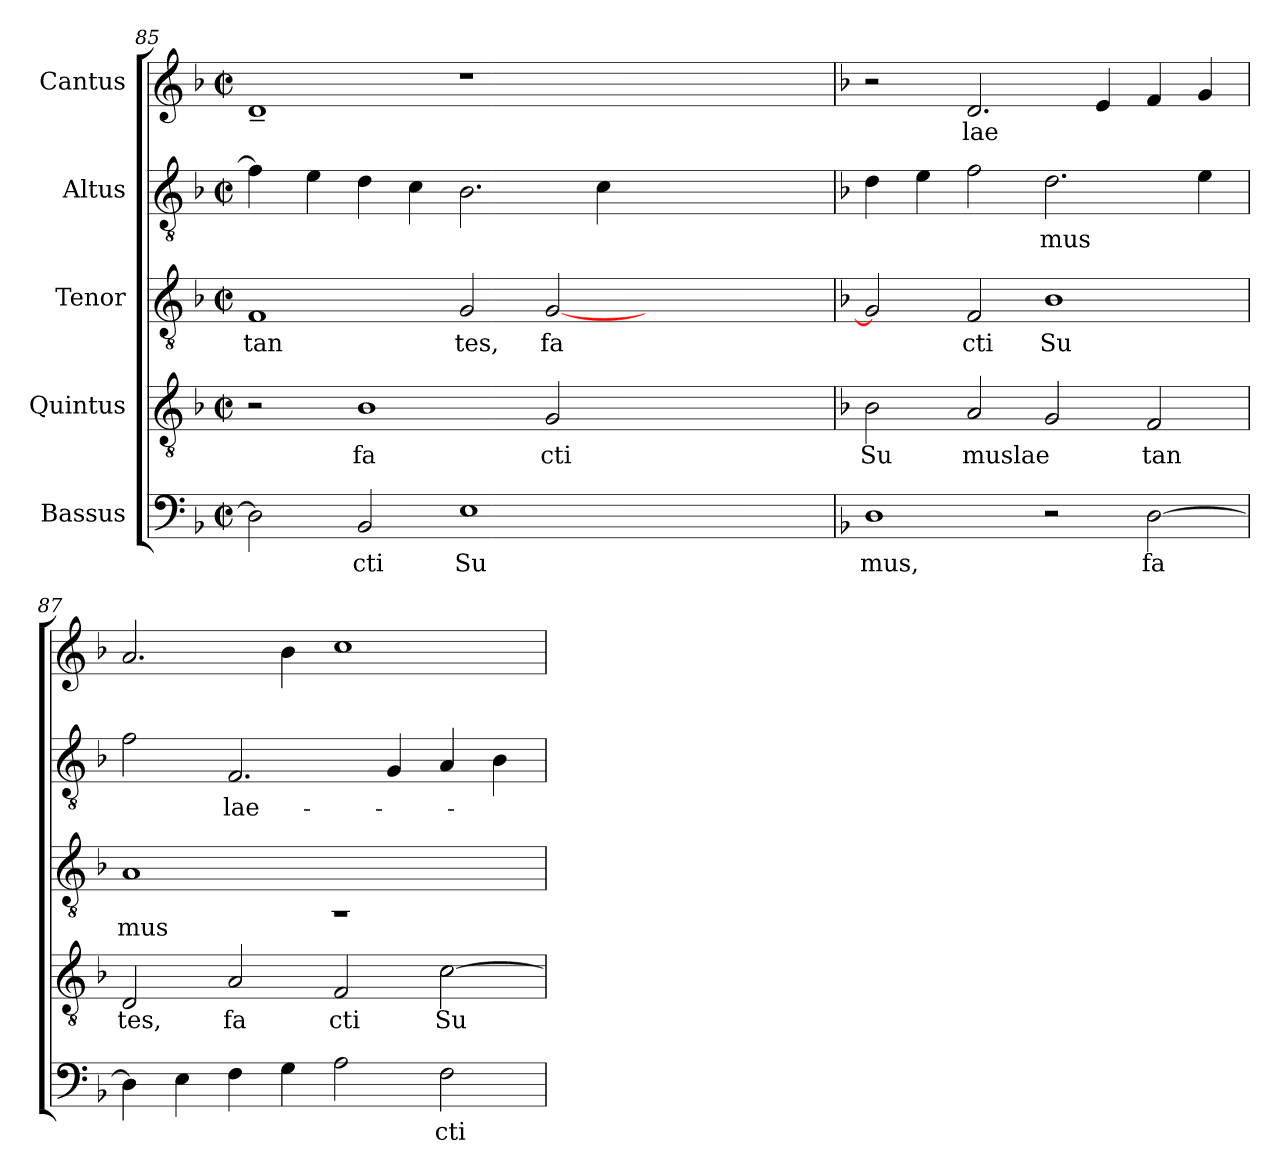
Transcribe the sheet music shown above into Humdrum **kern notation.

**kern	**text	**kern	**text	**kern	**text	**kern	**text	**kern	**text
*part5	*part5	*part4	*part4	*part3	*part3	*part2	*part2	*part1	*part1
*staff5	*staff5	*staff4	*staff4	*staff3	*staff3	*staff2	*staff2	*staff1	*staff1
*I"Bassus	*	*I"Quintus	*	*I"Tenor	*	*I"Altus	*	*I"Cantus	*
!!LO:LB:g=z
*clefF4	*	*clefGv2	*	*clefGv2	*	*clefGv2	*	*clefG2	*
*k[b-]	*	*k[b-]	*	*k[b-]	*	*k[b-]	*	*k[b-]	*
*F:	*	*F:	*	*F:	*	*F:	*	*F:	*
*M2/2	*	*M2/2	*	*M2/2	*	*M2/2	*	*M2/2	*
*met(c|)	*	*met(c|)	*	*met(c|)	*	*met(c|)	*	*met(c|)	*
=85	=85	=85	=85	=85	=85	=85	=85	=85	=85
!	!	!	!	!	!LO:LY:b:cj	!	!	!	!
*	*	*	*	*	*	*^	*	*	*
2D\]	.	2r	.	1F	-tan	4f\]	64ryy	.	1d~<	.
.	.	.	.	.	.	.	1ryy	.	.	.
.	.	.	.	.	.	4e\	.	.	.	.
!	!LO:LY:b:cj	!	!LO:LY:b:cj	!	!	!	!	!	!	!
2BB-/	-cti	1B-	fa	.	.	4d\	.	.	.	.
.	.	.	.	.	.	4c\	.	.	.	.
!	!LO:LY:b:cj	!	!	!	!LO:LY:b:cj	!	!	!	!LO:N:vis=1	!
1E	Su	.	.	2G/	tes,	2.B-\	.	.	0r	.
.	.	.	.	.	.	.	1ryy	.	.	.
!	!	!	!LO:LY:b:cj	!	!LO:LY:b:cj	!	!	!	!	!
.	.	2G/	cti	[<2G/	fa	.	.	.	.	.
.	.	.	.	.	.	4c\	.	.	.	.
1ryy	.	1ryy	.	1ryy	.	1ryy	.	.	.	.
.	.	.	.	.	.	.	2ryy	.	.	.
.	.	.	.	.	.	.	4ryy	.	.	.
.	.	.	.	.	.	.	8...ryy	.	.	.
*	*	*	*	*	*	*v	*v	*	*	*
=86	=86	=86	=86	=86	=86	=86	=86	=86	=86
*k[b-]	*	*	*	*	*	*	*	*	*
*F:	*	*	*	*	*	*	*	*	*
*	*	*	*	*	*	*^	*	*	*
!	!LO:LY:b:cj	!	!LO:LY:b:cj	!	!	!	!	!	!	!
*	*	*	*	*	*	*v	*v	*	*	*
1D	mus,	2B-\	Su	2G/]	.	4d\	.	2r	.
.	.	.	.	.	.	4e\	.	.	.
!	!	!	!LO:LY:b:cj	!	!LO:LY:b:cj	!	!	!	!LO:LY:b
.	.	2A/	muslae	2F/	cti	2f\	.	2.d/	lae
!	!	!	!	!	!LO:LY:b:cj	!	!LO:LY:b	!	!
2r	.	2G/	.	1B-	Su	2.d\	mus	.	.
.	.	.	.	.	.	.	.	4e/	.
!	!LO:LY:b:cj	!	!LO:LY:b:cj	!	!	!	!	!	!
[>2D\	fa	2F/	tan	.	.	.	.	4f/	.
.	.	.	.	.	.	4e\	.	4g/	.
=87	=87	=87	=87	=87	=87	=87	=87	=87	=87
!	!	!	!LO:LY:b:cj	!	!LO:LY:b:cj	!	!	!	!
4D\]	.	2D/	tes,	1A	mus	2f\	.	2.a/	.
4E\	.	.	.	.	.	.	.	.	.
!	!	!	!LO:LY:b:cj	!	!	!	!LO:LY:b	!	!
4F\	.	2A/	fa	.	.	2.F/	lae-	.	.
4G\	.	.	.	.	.	.	.	4b-\	.
!	!	!	!LO:LY:b:cj	!LO:N:vis=1	!	!	!	!	!
2A\	.	2F/	cti	4rAA	.	.	.	1cc	.
.	.	.	.	2.ryy	.	4G/	.	.	.
!	!LO:LY:b:cj	!	!LO:LY:b:cj	!	!	!	!	!	!
2F\	cti	[>2c\	Su	.	.	4A/	.	.	.
.	.	.	.	.	.	4B-\	.	.	.
=	=	=	=	=	=	=	=	=	=
*-	*-	*-	*-	*-	*-	*-	*-	*-	*-
